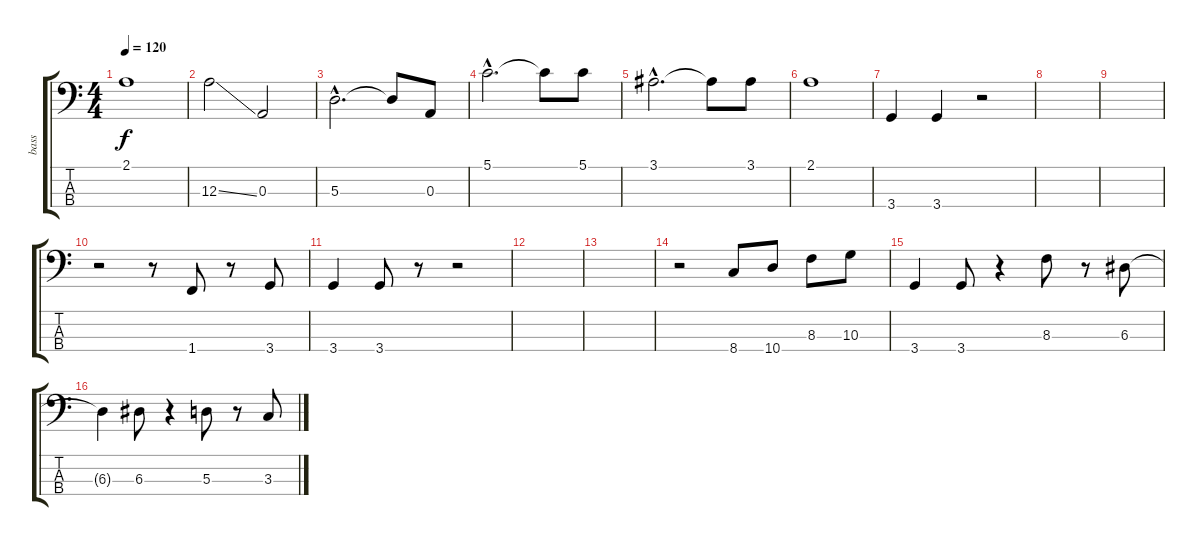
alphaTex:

\track ("bass" "bass") {instrument electricbassfinger}
\staff {score tabs}
\tuning (G2 D2 A1 E1) {hide}
\ts (4 4)
\tempo 120
\clef f4
\ks c
2.1.1{dy f} |
12.3{ss}.2 0.3.2 |
5.3{hac}.2{d} 5.3{t}.8 0.3.8 |
5.1{hac}.2{d} 5.1{t}.8 5.1.8 |
3.1{hac}.2{d} 3.1{t}.8 3.1.8 |
2.1.1 |
3.4.4 3.4.4 r.2 |
|
|
r.2 r.8 1.4.8 r.8 3.4.8 |
3.4.4 3.4.8 r.8 r.2 |
|
|
r.2 8.4.8 10.4.8 8.3.8 10.3.8 |
3.4.4 3.4.8 r.4 8.3.8 r.8 6.3.8 |
6.3{t}.4 6.3.8 r.4 5.3.8 r.8 3.3.8
